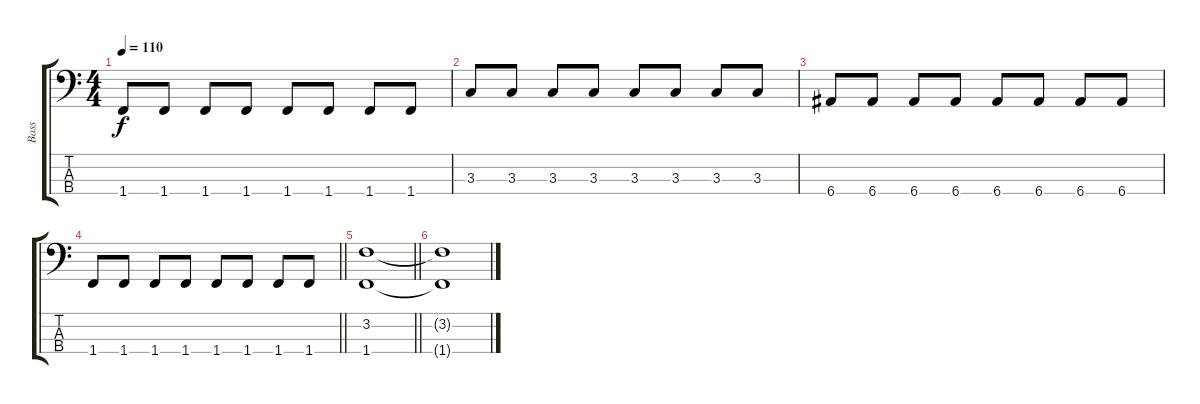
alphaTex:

\track ("Bass" "Bass") {instrument electricbassfinger}
\staff {score tabs}
\tuning (G2 D2 A1 E1) {hide}
\ts (4 4)
\tempo 110
\clef f4
\ks c
1.4.8{dy f} 1.4.8 1.4.8 1.4.8 1.4.8 1.4.8 1.4.8 1.4.8 |
3.3.8 3.3.8 3.3.8 3.3.8 3.3.8 3.3.8 3.3.8 3.3.8 |
6.4.8 6.4.8 6.4.8 6.4.8 6.4.8 6.4.8 6.4.8 6.4.8 |
\barLineRight lightlight
1.4.8 1.4.8 1.4.8 1.4.8 1.4.8 1.4.8 1.4.8 1.4.8 |
\barLineRight lightlight
(3.2 1.4).1 |
(3.2{t} 1.4{t}).1
